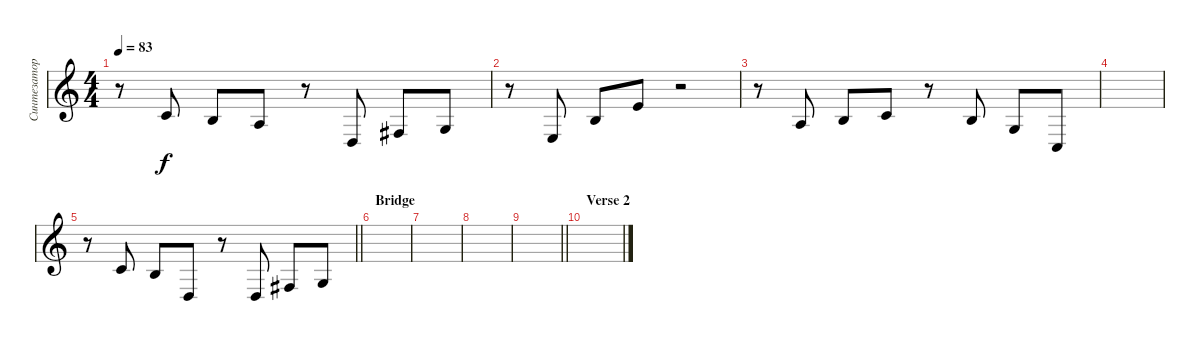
\track ("Синтезатор" "Синтезатор") {instrument lead2sawtooth}
\staff {score}
\tuning (E4 B3 G3 D3 A2 D2) {hide}
\ts (4 4)
\tempo 83
\clef g2
\ks c
r.8{dy f} 1.2.8 0.2.8 2.3.8 r.8 0.4.8 4.4.8 0.3.8 |
r.8 2.4.8 0.2.8 0.1.8 r.2 |
r.8 2.3.8 0.2.8 1.2.8 r.8 0.2.8 0.3.8 3.5.8 |
|
\barLineRight lightlight
r.8 1.2.8 0.2.8 0.4.8 r.8 0.4.8 4.4.8 0.3.8 |
\section ("" "Bridge")
|
|
|
\barLineRight lightlight
|
\section ("" "Verse 2")
